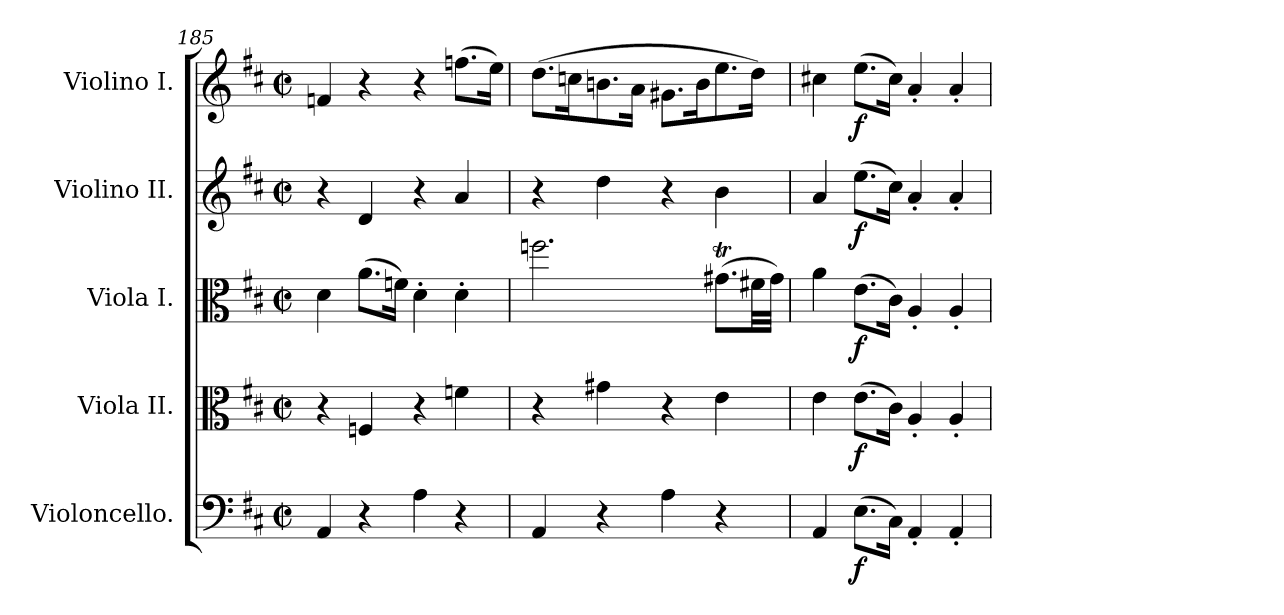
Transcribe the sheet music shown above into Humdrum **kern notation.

**kern	**dynam	**kern	**dynam	**kern	**dynam	**kern	**dynam	**kern	**dynam
*part5	*part5	*part4	*part4	*part3	*part3	*part2	*part2	*part1	*part1
*staff5	*staff5	*staff4	*staff4	*staff3	*staff3	*staff2	*staff2	*staff1	*staff1
*I"Violoncello.	*	*I"Viola II.	*	*I"Viola I.	*	*I"Violino II.	*	*I"Violino I.	*
*I'Vc	*	*I'Vla	*	*I'Vla	*	*I'Vln	*	*I'Vln	*
*clefF4	*	*clefC3	*	*clefC3	*	*clefG2	*	*clefG2	*
*k[f#c#]	*	*k[f#c#]	*	*k[f#c#]	*	*k[f#c#]	*	*k[f#c#]	*
*M2/2	*	*M2/2	*	*M2/2	*	*M2/2	*	*M2/2	*
*met(c|)	*	*met(c|)	*	*met(c|)	*	*met(c|)	*	*met(c|)	*
=185	=185	=185	=185	=185	=185	=185	=185	=185	=185
4AA/	.	4r	.	4d\	.	4r	.	4fn/	.
4r	.	4Fn/	.	(>8.a\L	.	4d/	.	4r	.
.	.	.	.	16fn\Jk)	.	.	.	.	.
4A\	.	4r	.	4d'\	.	4r	.	4r	.
4r	.	4fn\	.	4d'\	.	4a/	.	(>8.ffn\L	.
.	.	.	.	.	.	.	.	16ee\Jk)	.
=186	=186	=186	=186	=186	=186	=186	=186	=186	=186
4AA/	.	4r	.	2.ffn\	.	4r	.	(>8.dd\L	.
.	.	.	.	.	.	.	.	16ccn\K	.
4r	.	4g#X\	.	.	.	4dd\	.	8.bn\	.
.	.	.	.	.	.	.	.	16a\Jk	.
4A\	.	4r	.	.	.	4r	.	8.g#X\L	.
.	.	.	.	.	.	.	.	16b\K	.
4r	.	4e\	.	(>8.g#Xt\L	.	4b\	.	8.ee\	.
.	.	.	.	32f#X\LL	.	.	.	16dd\Jk)	.
.	.	.	.	32g#\JJJ)	.	.	.	.	.
=187	=187	=187	=187	=187	=187	=187	=187	=187	=187
4AA/	.	4e\	.	4a\	.	4a/	.	4cc#X\	.
!	!LO:DY:b	!	!LO:DY:b	!	!LO:DY:b	!	!LO:DY:b	!	!LO:DY:b
(>8.E\L	f	(>8.e\L	f	(>8.e\L	f	(>8.ee\L	f	(>8.ee\L	f
16C#\Jk)	.	16c#\Jk)	.	16c#\Jk)	.	16cc#\Jk)	.	16cc#\Jk)	.
4AA'/	.	4A'/	.	4A'/	.	4a'/	.	4a'/	.
4AA'/	.	4A'/	.	4A'/	.	4a'/	.	4a'/	.
=	=	=	=	=	=	=	=	=	=
*-	*-	*-	*-	*-	*-	*-	*-	*-	*-
